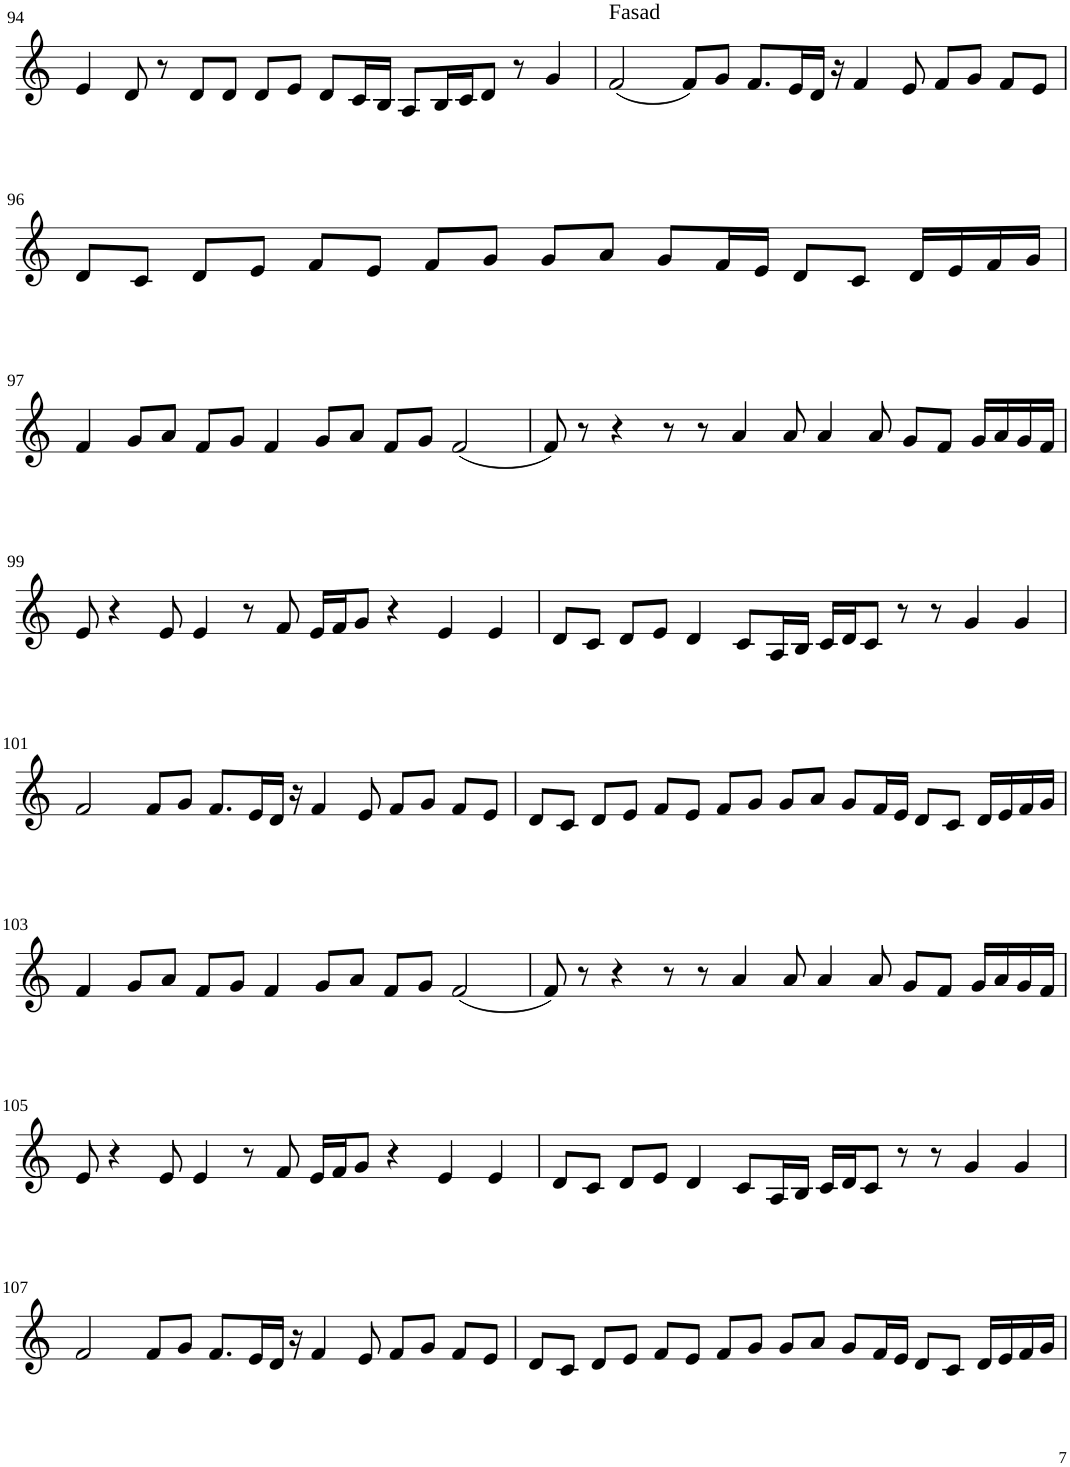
**kern
*part1
*staff1
*I"Violin
!!LO:PB:g=z
*clefG2
*k[]
*C:
*M8/4
=94
4e/
8d/
8r
8d/L
8d/J
8d/L
8e/J
8d/L
16c/L
16B/JJ
8A/L
16B/L
16c/J
8d/J
8r
4g/
=95
!LO:TX:a:t=Fasad
(2f/
8f/L)
8g/J
8.f/L
16e/L
16d/JJ
16r
4f/
8e/
8f/L
8g/J
8f/L
8e/J
!!LO:LB:g=z
=96
8d/L
8c/J
8d/L
8e/J
8f/L
8e/J
8f/L
8g/J
8g/L
8a/J
8g/L
16f/L
16e/JJ
8d/L
8c/J
16d/LL
16e/
16f/
16g/JJ
!!LO:LB:g=z
=97
4f/
8g/L
8a/J
8f/L
8g/J
4f/
8g/L
8a/J
8f/L
8g/J
(2f/
=98
8f/)
8r
4r
8r
8r
4a/
8a/
4a/
8a/
8g/L
8f/J
16g/LL
16a/
16g/
16f/JJ
!!LO:LB:g=z
=99
8e/
4r
8e/
4e/
8r
8f/
16e/LL
16f/J
8g/J
4r
4e/
4e/
=100
8d/L
8c/J
8d/L
8e/J
4d/
8c/L
16A/L
16B/JJ
16c/LL
16d/J
8c/J
8r
8r
4g/
4g/
!!LO:LB:g=z
=101
2f/
8f/L
8g/J
8.f/L
16e/L
16d/JJ
16r
4f/
8e/
8f/L
8g/J
8f/L
8e/J
=102
8d/L
8c/J
8d/L
8e/J
8f/L
8e/J
8f/L
8g/J
8g/L
8a/J
8g/L
16f/L
16e/JJ
8d/L
8c/J
16d/LL
16e/
16f/
16g/JJ
!!LO:LB:g=z
=103
4f/
8g/L
8a/J
8f/L
8g/J
4f/
8g/L
8a/J
8f/L
8g/J
(2f/
=104
8f/)
8r
4r
8r
8r
4a/
8a/
4a/
8a/
8g/L
8f/J
16g/LL
16a/
16g/
16f/JJ
!!LO:LB:g=z
=105
8e/
4r
8e/
4e/
8r
8f/
16e/LL
16f/J
8g/J
4r
4e/
4e/
=106
8d/L
8c/J
8d/L
8e/J
4d/
8c/L
16A/L
16B/JJ
16c/LL
16d/J
8c/J
8r
8r
4g/
4g/
!!LO:LB:g=z
=107
2f/
8f/L
8g/J
8.f/L
16e/L
16d/JJ
16r
4f/
8e/
8f/L
8g/J
8f/L
8e/J
=108
8d/L
8c/J
8d/L
8e/J
8f/L
8e/J
8f/L
8g/J
8g/L
8a/J
8g/L
16f/L
16e/JJ
8d/L
8c/J
16d/LL
16e/
16f/
16g/JJ
=
*-
